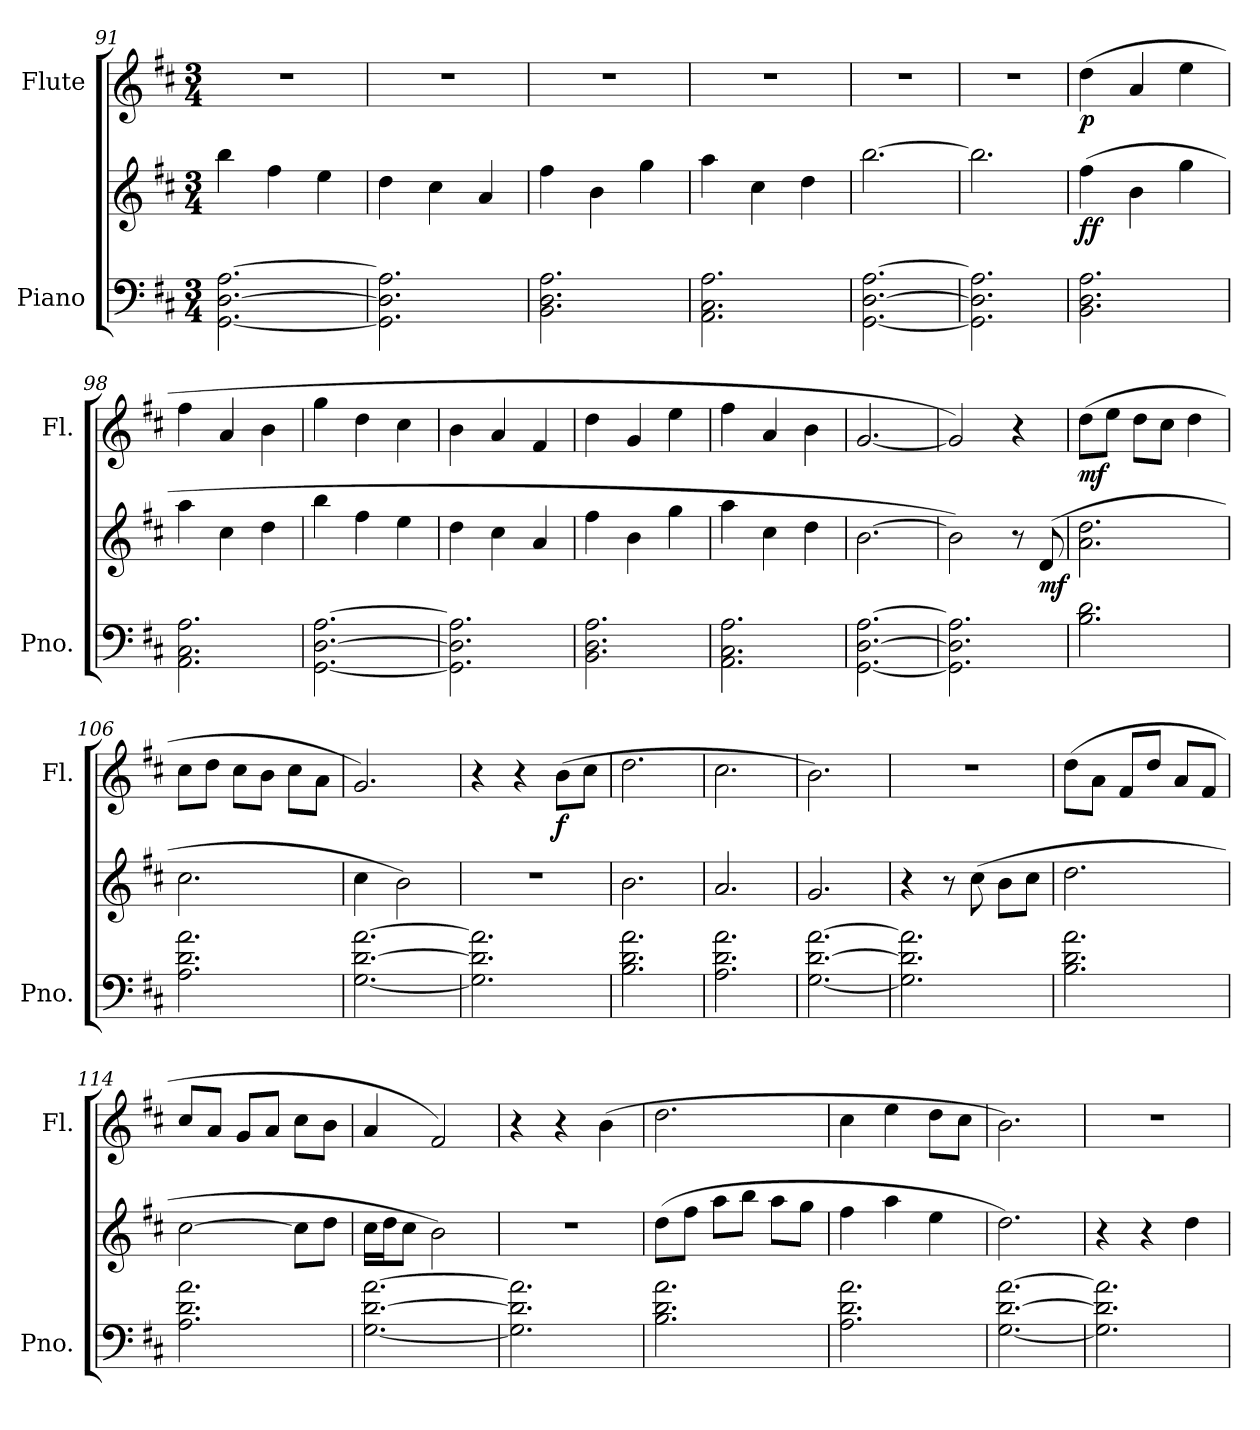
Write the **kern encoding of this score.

**kern	**kern	**dynam	**kern	**dynam
*part2	*part2	*part2	*part1	*part1
*staff3	*staff2	*staff2/3	*staff1	*staff1
*I"Piano	*	*	*I"Flute	*
*I'Pno.	*	*	*I'Fl.	*
*clefF4	*clefG2	*	*clefG2	*
*k[f#c#]	*k[f#c#]	*	*k[f#c#]	*
*M3/4	*M3/4	*	*M3/4	*
=91	=91	=91	=91	=91
[2.GG\ [2.D\ [2.A\	4bb\	.	2.r	.
.	4ff#\	.	.	.
.	4ee\	.	.	.
=92	=92	=92	=92	=92
2.GG\] 2.D\] 2.A\]	4dd\	.	2.r	.
.	4cc#\	.	.	.
.	4a/	.	.	.
=93	=93	=93	=93	=93
2.BB\ 2.D\ 2.A\	4ff#\	.	2.r	.
.	4b\	.	.	.
.	4gg\	.	.	.
=94	=94	=94	=94	=94
2.AA\ 2.C#\ 2.A\	4aa\	.	2.r	.
.	4cc#\	.	.	.
.	4dd\	.	.	.
=95	=95	=95	=95	=95
[2.GG\ [2.D\ [2.A\	[2.bb\	.	2.r	.
=96	=96	=96	=96	=96
2.GG\] 2.D\] 2.A\]	2.bb\]	.	2.r	.
!!LO:LB:g=z
=97	=97	=97	=97	=97
!	!	!LO:DY:b	!	!LO:DY:b
2.BB\ 2.D\ 2.A\	(4ff#\	ff	(4dd\	p
.	4b\	.	4a/	.
.	4gg\	.	4ee\	.
=98	=98	=98	=98	=98
2.AA\ 2.C#\ 2.A\	4aa\	.	4ff#\	.
.	4cc#\	.	4a/	.
.	4dd\	.	4b\	.
=99	=99	=99	=99	=99
[2.GG\ [2.D\ [2.A\	4bb\	.	4gg\	.
.	4ff#\	.	4dd\	.
.	4ee\	.	4cc#\	.
=100	=100	=100	=100	=100
2.GG\] 2.D\] 2.A\]	4dd\	.	4b\	.
.	4cc#\	.	4a/	.
.	4a/	.	4f#/	.
=101	=101	=101	=101	=101
2.BB\ 2.D\ 2.A\	4ff#\	.	4dd\	.
.	4b\	.	4g/	.
.	4gg\	.	4ee\	.
=102	=102	=102	=102	=102
2.AA\ 2.C#\ 2.A\	4aa\	.	4ff#\	.
.	4cc#\	.	4a/	.
.	4dd\	.	4b\	.
=103	=103	=103	=103	=103
[2.GG\ [2.D\ [2.A\	[2.b\	.	[2.g/	.
=104	=104	=104	=104	=104
2.GG\] 2.D\] 2.A\]	2b\])	.	2g/])	.
.	8r	.	4r	.
!	!	!LO:DY:b	!	!
.	(8d/	mf	.	.
=105	=105	=105	=105	=105
!	!	!	!	!LO:DY:b
2.B\ 2.d\	2.a\ 2.dd\	.	(8dd\L	mf
.	.	.	8ee\J	.
.	.	.	8dd\L	.
.	.	.	8cc#\J	.
.	.	.	4dd\	.
!!LO:LB:g=z
=106	=106	=106	=106	=106
2.A\ 2.d\ 2.a\	2.cc#\	.	8cc#\L	.
.	.	.	8dd\J	.
.	.	.	8cc#\L	.
.	.	.	8b\J	.
.	.	.	8cc#\L	.
.	.	.	8a\J	.
=107	=107	=107	=107	=107
[2.G\ [2.d\ [2.a\	4cc#\	.	2.g/)	.
.	2b\)	.	.	.
=108	=108	=108	=108	=108
2.G\] 2.d\] 2.a\]	2.r	.	4r	.
.	.	.	4r	.
!	!	!	!	!LO:DY:b
.	.	.	(8b\L	f
.	.	.	8cc#\J	.
=109	=109	=109	=109	=109
2.B\ 2.d\ 2.a\	2.b\	.	2.dd\	.
=110	=110	=110	=110	=110
2.A\ 2.d\ 2.a\	2.a/	.	2.cc#\	.
=111	=111	=111	=111	=111
[2.G\ [2.d\ [2.a\	2.g/	.	2.b\)	.
=112	=112	=112	=112	=112
2.G\] 2.d\] 2.a\]	4r	.	2.r	.
.	8r	.	.	.
.	(8cc#\	.	.	.
.	8b\L	.	.	.
.	8cc#\J	.	.	.
=113	=113	=113	=113	=113
2.B\ 2.d\ 2.a\	2.dd\	.	(8dd\L	.
.	.	.	8a\J	.
.	.	.	8f#/L	.
.	.	.	8dd/J	.
.	.	.	8a/L	.
.	.	.	8f#/J	.
=114	=114	=114	=114	=114
2.A\ 2.d\ 2.a\	[2cc#\	.	8cc#/L	.
.	.	.	8a/J	.
.	.	.	8g/L	.
.	.	.	8a/J	.
.	8cc#\L]	.	8cc#\L	.
.	8dd\J	.	8b\J	.
!!LO:LB:g=z
=115	=115	=115	=115	=115
[2.G\ [2.d\ [2.a\	16cc#\LL	.	4a/	.
.	16dd\J	.	.	.
.	8cc#\J	.	.	.
.	2b\)	.	2f#/)	.
=116	=116	=116	=116	=116
2.G\] 2.d\] 2.a\]	2.r	.	4r	.
.	.	.	4r	.
.	.	.	(4b\	.
=117	=117	=117	=117	=117
2.B\ 2.d\ 2.a\	(8dd\L	.	2.dd\	.
.	8ff#\J	.	.	.
.	8aa\L	.	.	.
.	8bb\J	.	.	.
.	8aa\L	.	.	.
.	8gg\J	.	.	.
=118	=118	=118	=118	=118
2.A\ 2.d\ 2.a\	4ff#\	.	4cc#\	.
.	4aa\	.	4ee\	.
.	4ee\	.	8dd\L	.
.	.	.	8cc#\J	.
=119	=119	=119	=119	=119
[2.G\ [2.d\ [2.a\	2.dd\)	.	2.b\)	.
=120	=120	=120	=120	=120
2.G\] 2.d\] 2.a\]	4r	.	2.r	.
.	4r	.	.	.
.	4dd\	.	.	.
=	=	=	=	=
*-	*-	*-	*-	*-
